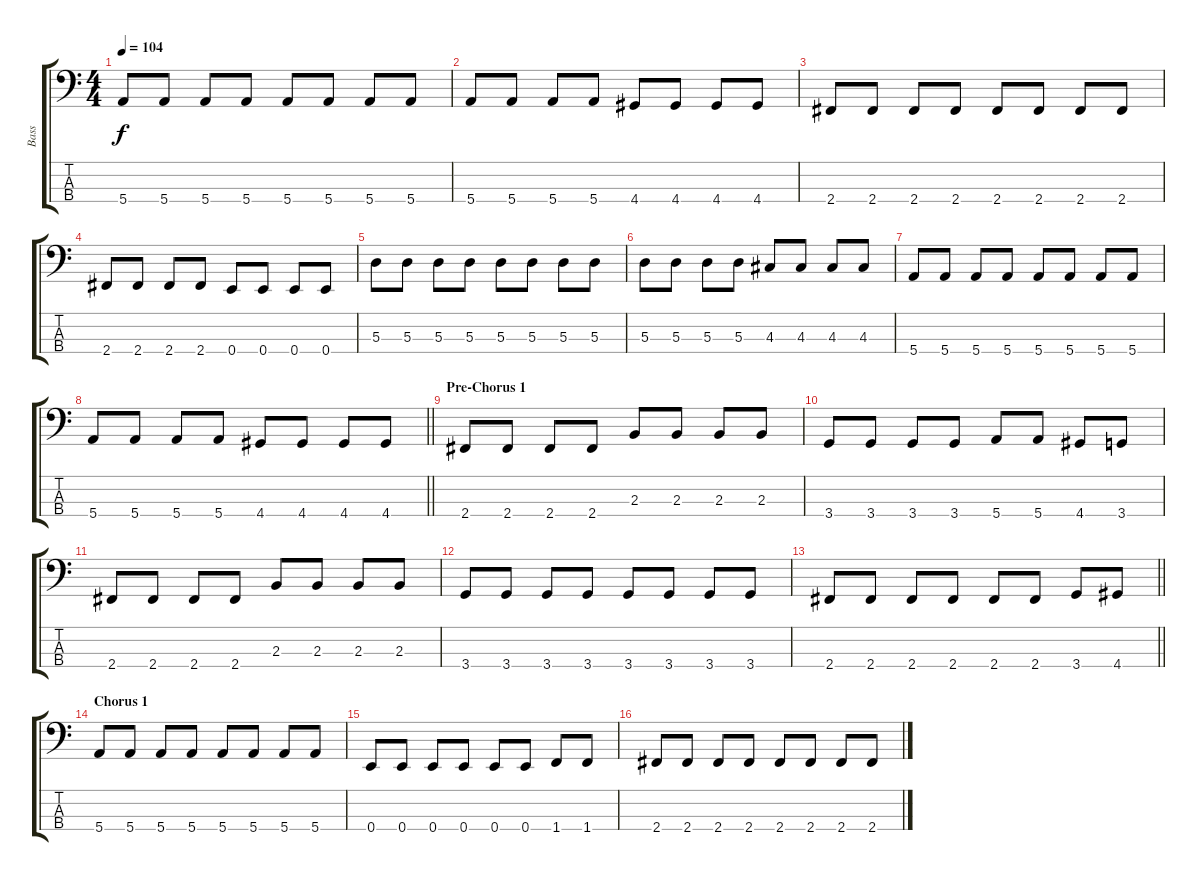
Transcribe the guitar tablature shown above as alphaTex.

\track ("Bass" "Bass") {instrument electricbasspick}
\staff {score tabs}
\tuning (G2 D2 A1 E1) {hide}
\ts (4 4)
\tempo 104
\clef f4
\ks c
5.4.8{dy f} 5.4.8 5.4.8 5.4.8 5.4.8 5.4.8 5.4.8 5.4.8 |
5.4.8 5.4.8 5.4.8 5.4.8 4.4.8 4.4.8 4.4.8 4.4.8 |
2.4.8 2.4.8 2.4.8 2.4.8 2.4.8 2.4.8 2.4.8 2.4.8 |
2.4.8 2.4.8 2.4.8 2.4.8 0.4.8 0.4.8 0.4.8 0.4.8 |
5.3.8 5.3.8 5.3.8 5.3.8 5.3.8 5.3.8 5.3.8 5.3.8 |
5.3.8 5.3.8 5.3.8 5.3.8 4.3.8 4.3.8 4.3.8 4.3.8 |
5.4.8 5.4.8 5.4.8 5.4.8 5.4.8 5.4.8 5.4.8 5.4.8 |
\barLineRight lightlight
5.4.8 5.4.8 5.4.8 5.4.8 4.4.8 4.4.8 4.4.8 4.4.8 |
\section ("" "Pre-Chorus 1")
2.4.8 2.4.8 2.4.8 2.4.8 2.3.8 2.3.8 2.3.8 2.3.8 |
3.4.8 3.4.8 3.4.8 3.4.8 5.4.8 5.4.8 4.4.8 3.4.8 |
2.4.8 2.4.8 2.4.8 2.4.8 2.3.8 2.3.8 2.3.8 2.3.8 |
3.4.8 3.4.8 3.4.8 3.4.8 3.4.8 3.4.8 3.4.8 3.4.8 |
\barLineRight lightlight
2.4.8 2.4.8 2.4.8 2.4.8 2.4.8 2.4.8 3.4.8 4.4.8 |
\section ("" "Chorus 1")
5.4.8 5.4.8 5.4.8 5.4.8 5.4.8 5.4.8 5.4.8 5.4.8 |
0.4.8 0.4.8 0.4.8 0.4.8 0.4.8 0.4.8 1.4.8 1.4.8 |
2.4.8 2.4.8 2.4.8 2.4.8 2.4.8 2.4.8 2.4.8 2.4.8
